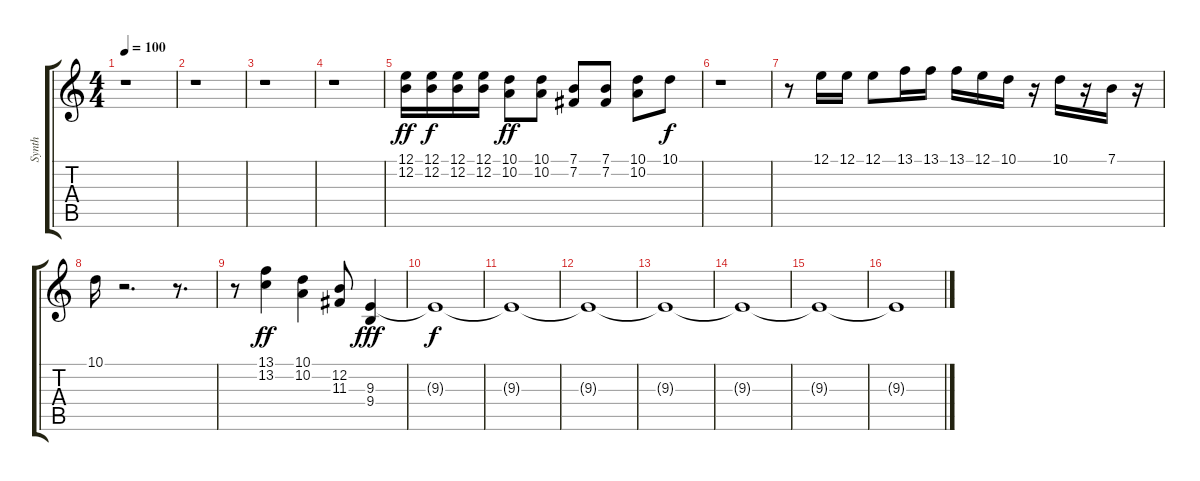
\track ("Synth" "Synth") {instrument lead2sawtooth}
\staff {score tabs}
\tuning (E4 B3 G3 D3 A2 E2) {hide}
\ts (4 4)
\tempo 100
\clef g2
\ks c
r.1{dy ff instrument lead2sawtooth} |
r.1 |
r.1 |
r.1 |
(12.1 12.2).16{instrument agogo} (12.1 12.2).16{dy f} (12.1 12.2).16 (12.1 12.2).16 (10.1 10.2).8{dy ff} (10.1 10.2).8 (7.1 7.2).8 (7.1 7.2).8 (10.1 10.2).8 10.1.8{dy f} |
r.1 |
r.8 12.1.16 12.1.16 12.1.8 13.1.16 13.1.16 13.1.16 12.1.16 10.1.16 r.16 10.1.16 r.16 7.1.16 r.16 |
10.1.16 r.2{d} r.8{d} |
r.8 (13.1 13.2).4{dy ff} (10.1 10.2).4 (12.2 11.3).8 (9.3 9.4).4{dy fff} |
9.3{t}.1{dy f} |
9.3{t}.1 |
9.3{t}.1 |
9.3{t}.1 |
9.3{t}.1 |
9.3{t}.1 |
9.3{t}.1
